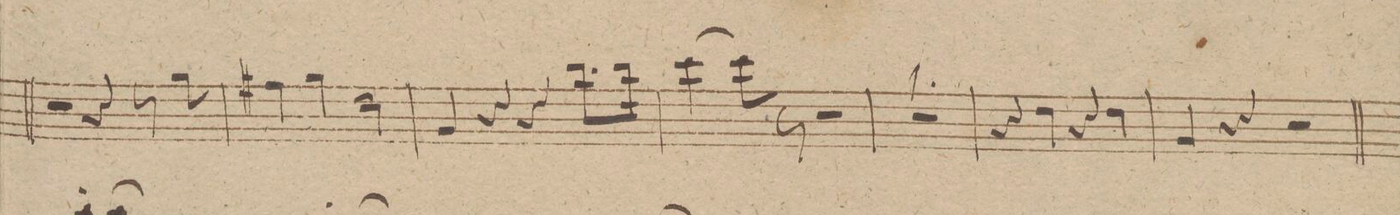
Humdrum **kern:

**kern	**dynam
*I"Fagotto 1mo	*
*clefF4	*
*k[f#]	*
*met(c)	*
*M4/4	*
2r	.
4r	.
8r	.
8B	.
=23	=23
4A#X	.
4B	.
2F#	.
=24	=24
4BB	.
4r	.
4r	.
8.dL	.
16dJk	.
=25	=25
[4e	.
8e]	.
8r	.
2r	.
=26	=26
1r	.
=27	=27
4r	.
4F#	.
4r	.
4F#	.
=28	=28
4BB	.
4r	.
2r	.
=29	=29
*-	*-
